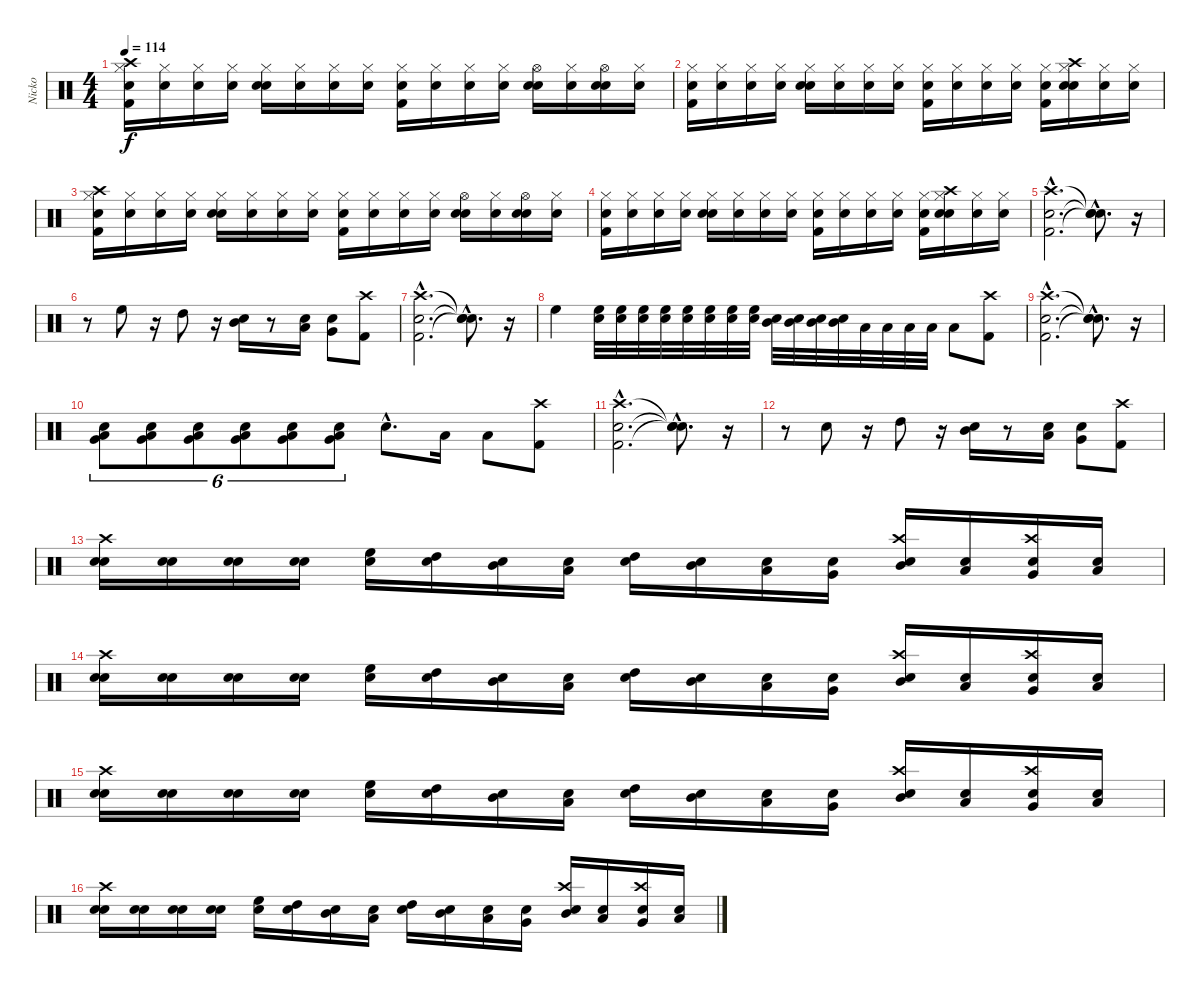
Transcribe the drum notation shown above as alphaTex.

\track ("Nicko" "Nicko") {instrument percussion}
\staff {score}
\articulation defaults
\ts (4 4)
\tempo 114
\clef neutral
\ks c
("Snare (hit)" "Kick (hit) 2" "Hi-Hat (closed)" "Crash high (hit)").16{dy f} ("Snare (hit)" "Hi-Hat (closed)").16 ("Snare (hit)" "Hi-Hat (closed)").16 ("Snare (hit)" "Hi-Hat (closed)").16 ("Snare (hit)" "Snare (hit) 2" "Hi-Hat (closed)").16 ("Snare (hit)" "Hi-Hat (closed)").16 ("Snare (hit)" "Hi-Hat (closed)").16 ("Snare (hit)" "Hi-Hat (closed)").16 ("Snare (hit)" "Kick (hit) 2" "Hi-Hat (closed)").16 ("Snare (hit)" "Hi-Hat (closed)").16 ("Snare (hit)" "Hi-Hat (closed)").16 ("Snare (hit)" "Hi-Hat (closed)").16 ("Snare (hit)" "Snare (hit) 2" "Hi-Hat (open)").16 ("Snare (hit)" "Hi-Hat (closed)").16 ("Snare (hit)" "Snare (hit) 2" "Hi-Hat (open)").16 ("Snare (hit)" "Hi-Hat (closed)").16 |
("Snare (hit)" "Kick (hit) 2" "Hi-Hat (closed)").16 ("Snare (hit)" "Hi-Hat (closed)").16 ("Snare (hit)" "Hi-Hat (closed)").16 ("Snare (hit)" "Hi-Hat (closed)").16 ("Snare (hit)" "Snare (hit) 2" "Hi-Hat (closed)").16 ("Snare (hit)" "Hi-Hat (closed)").16 ("Snare (hit)" "Hi-Hat (closed)").16 ("Snare (hit)" "Hi-Hat (closed)").16 ("Snare (hit)" "Kick (hit) 2" "Hi-Hat (closed)").16 ("Snare (hit)" "Hi-Hat (closed)").16 ("Snare (hit)" "Hi-Hat (closed)").16 ("Snare (hit)" "Hi-Hat (closed)").16 ("Snare (hit)" "Kick (hit) 2" "Hi-Hat (closed)").16 ("Snare (hit)" "Snare (hit) 2" "Hi-Hat (closed)" "Crash high (hit)").16 ("Snare (hit)" "Hi-Hat (closed)").16 ("Snare (hit)" "Hi-Hat (closed)").16 |
("Snare (hit)" "Kick (hit) 2" "Hi-Hat (closed)" "Crash high (hit)").16 ("Snare (hit)" "Hi-Hat (closed)").16 ("Snare (hit)" "Hi-Hat (closed)").16 ("Snare (hit)" "Hi-Hat (closed)").16 ("Snare (hit)" "Snare (hit) 2" "Hi-Hat (closed)").16 ("Snare (hit)" "Hi-Hat (closed)").16 ("Snare (hit)" "Hi-Hat (closed)").16 ("Snare (hit)" "Hi-Hat (closed)").16 ("Snare (hit)" "Kick (hit) 2" "Hi-Hat (closed)").16 ("Snare (hit)" "Hi-Hat (closed)").16 ("Snare (hit)" "Hi-Hat (closed)").16 ("Snare (hit)" "Hi-Hat (closed)").16 ("Snare (hit)" "Snare (hit) 2" "Hi-Hat (open)").16 ("Snare (hit)" "Hi-Hat (closed)").16 ("Snare (hit)" "Snare (hit) 2" "Hi-Hat (open)").16 ("Snare (hit)" "Hi-Hat (closed)").16 |
("Snare (hit)" "Kick (hit) 2" "Hi-Hat (closed)").16 ("Snare (hit)" "Hi-Hat (closed)").16 ("Snare (hit)" "Hi-Hat (closed)").16 ("Snare (hit)" "Hi-Hat (closed)").16 ("Snare (hit)" "Snare (hit) 2" "Hi-Hat (closed)").16 ("Snare (hit)" "Hi-Hat (closed)").16 ("Snare (hit)" "Hi-Hat (closed)").16 ("Snare (hit)" "Hi-Hat (closed)").16 ("Snare (hit)" "Kick (hit) 2" "Hi-Hat (closed)").16 ("Snare (hit)" "Hi-Hat (closed)").16 ("Snare (hit)" "Hi-Hat (closed)").16 ("Snare (hit)" "Hi-Hat (closed)").16 ("Snare (hit)" "Kick (hit) 2" "Hi-Hat (closed)").16 ("Snare (hit)" "Snare (hit) 2" "Hi-Hat (closed)" "Crash high (hit)").16 ("Snare (hit)" "Hi-Hat (closed)").16 ("Snare (hit)" "Hi-Hat (closed)").16 |
("Snare (hit)"{hac} "Kick (hit) 2"{hac} "Crash high (hit)"{hac}).2{d} ("Snare (hit)"{hac t} "Snare (hit)"{hac t} "Snare (hit)"{hac t}).8{d} r.16 |
r.8 "High Floor Tom (hit)".8 r.16 "High Tom (hit)".8 r.16 ("Snare (hit)" "Mid Tom (hit)").16 r.8 ("Snare (hit)" "Low Tom (hit)").16 ("Snare (hit)" "Very Low Tom (hit)").8 ("Kick (hit) 2" "Crash high (hit)").8 |
("Snare (hit)"{hac} "Kick (hit) 2"{hac} "Crash high (hit)"{hac}).2{d} ("Snare (hit)"{hac t} "Snare (hit)"{hac t} "Snare (hit)"{hac t}).8{d} r.16 |
"High Floor Tom (hit)".4 ("Snare (hit)" "High Floor Tom (hit)").32 ("Snare (hit)" "High Floor Tom (hit)").32 ("Snare (hit)" "High Floor Tom (hit)").32 ("Snare (hit)" "High Floor Tom (hit)").32 ("Snare (hit)" "High Floor Tom (hit)").32 ("Snare (hit)" "High Floor Tom (hit)").32 ("Snare (hit)" "High Floor Tom (hit)").32 ("Snare (hit)" "High Floor Tom (hit)").32 ("Snare (hit)" "Mid Tom (hit)").32 ("Snare (hit)" "Mid Tom (hit)").32 ("Snare (hit)" "Mid Tom (hit)").32 ("Snare (hit)" "Mid Tom (hit)").32 "Low Tom (hit)".32 "Low Tom (hit)".32 "Low Tom (hit)".32 "Low Tom (hit)".32 "Low Floor Tom (hit)".8 ("Crash high (hit)" "Kick (hit) 2").8 |
("Snare (hit)"{hac} "Kick (hit) 2"{hac} "Crash high (hit)"{hac}).2{d} ("Snare (hit)"{hac t} "Snare (hit)"{hac t} "Snare (hit)"{hac t}).8{d} r.16 |
("Snare (hit) 2" "Very Low Tom (hit)" "Low Floor Tom (hit)").8{tu (6 4)} ("Snare (hit) 2" "Very Low Tom (hit)" "Low Floor Tom (hit)").8{tu (6 4)} ("Snare (hit) 2" "Very Low Tom (hit)" "Low Floor Tom (hit)").8{tu (6 4)} ("Snare (hit) 2" "Very Low Tom (hit)" "Low Floor Tom (hit)").8{tu (6 4)} ("Snare (hit) 2" "Very Low Tom (hit)" "Low Floor Tom (hit)").8{tu (6 4)} ("Snare (hit) 2" "Very Low Tom (hit)" "Low Floor Tom (hit)").8{tu (6 4)} "Snare (hit) 2"{hac}.8{d} "Low Tom (hit)".16 "Low Tom (hit)".8 ("Crash high (hit)" "Kick (hit) 2").8 |
("Snare (hit)"{hac} "Kick (hit) 2"{hac} "Crash high (hit)"{hac}).2{d} ("Snare (hit)"{hac t} "Snare (hit)"{hac t} "Snare (hit)"{hac t}).8{d} r.16 |
r.8 "Snare (hit) 2".8 r.16 "High Tom (hit)".8 r.16 ("Snare (hit)" "Mid Tom (hit)").16 r.8 ("Snare (hit)" "Low Tom (hit)").16 ("Snare (hit)" "Very Low Tom (hit)").8 ("Kick (hit) 2" "Crash high (hit)").8 |
("Snare (hit)" "Snare (hit) 2" "Crash high (hit)").16 ("Snare (hit)" "Snare (hit) 2").16 ("Snare (hit)" "Snare (hit) 2").16 ("Snare (hit)" "Snare (hit) 2").16 ("Snare (hit)" "High Floor Tom (hit)").16 ("Snare (hit)" "High Tom (hit)").16 ("Snare (hit)" "Mid Tom (hit)").16 ("Snare (hit)" "Low Tom (hit)").16 ("Snare (hit)" "High Tom (hit)").16 ("Snare (hit)" "Mid Tom (hit)").16 ("Snare (hit)" "Low Tom (hit)").16 ("Snare (hit)" "Very Low Tom (hit)").16 ("Snare (hit)" "Mid Tom (hit)" "Crash high (hit)").16 ("Snare (hit)" "Low Tom (hit)").16 ("Snare (hit)" "Very Low Tom (hit)" "Crash high (hit)").16 ("Snare (hit)" "Low Floor Tom (hit)").16 |
("Snare (hit)" "Snare (hit) 2" "Crash high (hit)").16 ("Snare (hit)" "Snare (hit) 2").16 ("Snare (hit)" "Snare (hit) 2").16 ("Snare (hit)" "Snare (hit) 2").16 ("Snare (hit)" "High Floor Tom (hit)").16 ("Snare (hit)" "High Tom (hit)").16 ("Snare (hit)" "Mid Tom (hit)").16 ("Snare (hit)" "Low Tom (hit)").16 ("Snare (hit)" "High Tom (hit)").16 ("Snare (hit)" "Mid Tom (hit)").16 ("Snare (hit)" "Low Tom (hit)").16 ("Snare (hit)" "Very Low Tom (hit)").16 ("Snare (hit)" "Mid Tom (hit)" "Crash high (hit)").16 ("Snare (hit)" "Low Tom (hit)").16 ("Snare (hit)" "Very Low Tom (hit)" "Crash high (hit)").16 ("Snare (hit)" "Low Floor Tom (hit)").16 |
("Snare (hit)" "Snare (hit) 2" "Crash high (hit)").16 ("Snare (hit)" "Snare (hit) 2").16 ("Snare (hit)" "Snare (hit) 2").16 ("Snare (hit)" "Snare (hit) 2").16 ("Snare (hit)" "High Floor Tom (hit)").16 ("Snare (hit)" "High Tom (hit)").16 ("Snare (hit)" "Mid Tom (hit)").16 ("Snare (hit)" "Low Tom (hit)").16 ("Snare (hit)" "High Tom (hit)").16 ("Snare (hit)" "Mid Tom (hit)").16 ("Snare (hit)" "Low Tom (hit)").16 ("Snare (hit)" "Very Low Tom (hit)").16 ("Snare (hit)" "Mid Tom (hit)" "Crash high (hit)").16 ("Snare (hit)" "Low Tom (hit)").16 ("Snare (hit)" "Very Low Tom (hit)" "Crash high (hit)").16 ("Snare (hit)" "Low Floor Tom (hit)").16 |
("Snare (hit)" "Snare (hit) 2" "Crash high (hit)").16 ("Snare (hit)" "Snare (hit) 2").16 ("Snare (hit)" "Snare (hit) 2").16 ("Snare (hit)" "Snare (hit) 2").16 ("Snare (hit)" "High Floor Tom (hit)").16 ("Snare (hit)" "High Tom (hit)").16 ("Snare (hit)" "Mid Tom (hit)").16 ("Snare (hit)" "Low Tom (hit)").16 ("Snare (hit)" "High Tom (hit)").16 ("Snare (hit)" "Mid Tom (hit)").16 ("Snare (hit)" "Low Tom (hit)").16 ("Snare (hit)" "Very Low Tom (hit)").16 ("Snare (hit)" "Mid Tom (hit)" "Crash high (hit)").16 ("Snare (hit)" "Low Tom (hit)").16 ("Snare (hit)" "Very Low Tom (hit)" "Crash high (hit)").16 ("Snare (hit)" "Low Floor Tom (hit)").16
